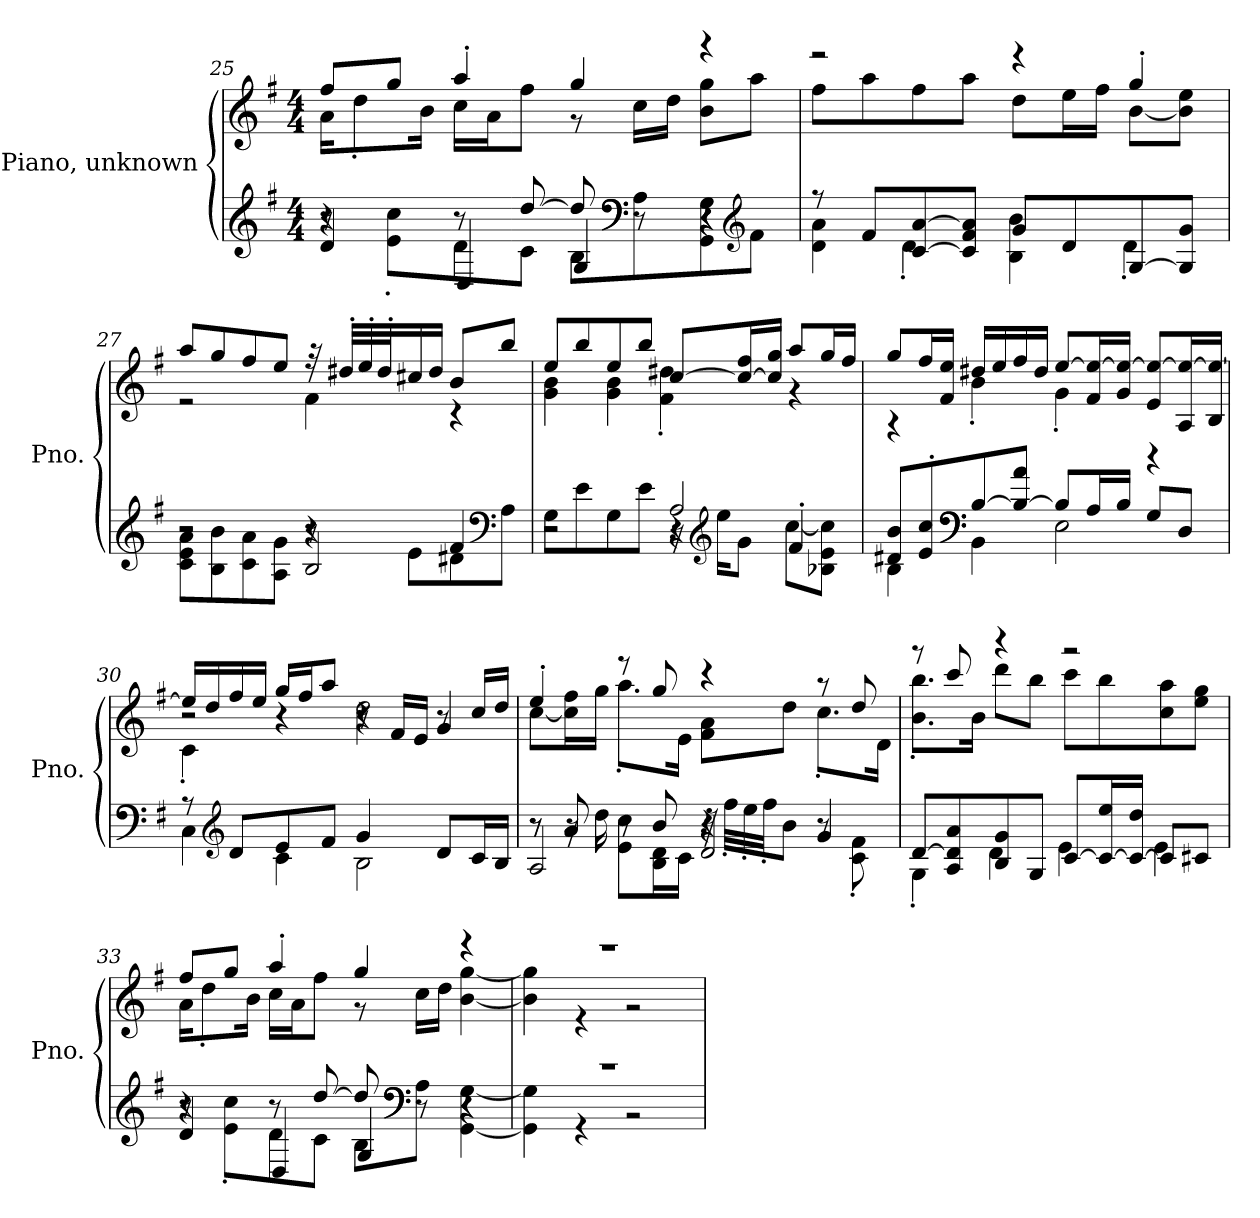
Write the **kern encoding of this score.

**kern	**kern
*part1	*part1
*staff2	*staff1
*I"Piano, unknown	*
*I'Pno.	*
!!LO:LB:g=z
*clefG2	*clefG2
*k[f#]	*k[f#]
*M4/4	*M4/4
=25	=25
*^	*^
*	*^	*	*
4r	8r	4d/	8ff#/L	16a\KL
.	.	.	.	8dd'\
.	8e\' 8cc\'L	.	8gg/J	.
.	.	.	.	16b\Jk
8r	8d\	4D/	4aa'/	16cc\LL
.	.	.	.	16a\J
[8dd/	8c\J	.	.	8ff#\J
8dd/]	8B\L	4G/	4gg/	8r
*clefF4	*	*	*	*
8r	8A\	.	.	16cc\LL
.	.	.	.	16dd\JJ
4r	8GG\ 8G\	4r	4r	8b\ 8gg\L
*clefG2	*	*	*	*
.	8f#\J	.	.	8aa\J
*	*v	*v	*	*
=26	=26	=26	=26
8r	4d\ 4a\	2r	8ff#\L
8f#/L	.	.	8aa\
[8c/ [8a/	4d'\	.	8ff#\
8c/] 8f#/ 8a/]J	.	.	8aa\J
8g/L	4B\ 4b\	4r	8dd\L
8d/	.	.	16ee\L
.	.	.	16ff#\JJ
[8G/	4d'\	4gg'/	[8b\L
8G/] 8g/J	.	.	8b\] 8ee\J
!!LO:PB:g=z	!!
=27	=27	=27	=27
*	*^	*	*
2r	8c\ 8e\ 8a\L	2r	8aa/L	2r
.	8B\ 8b\	.	8gg/	.
.	8c\ 8a\	.	8ff#/	.
.	8A\ 8g\J	.	8ee/J	.
4r	8r	2B/	32r	4f#\
.	.	.	32dd#X'/LLL	.
.	.	.	32ee'/	.
.	.	.	32dd#'/J	.
.	8e\L	.	16cc#X/	.
.	.	.	16dd#/JJ	.
4f#/	8d#X\	.	8b/L	4r
*clefF4	*	*	*	*
.	8A\J	.	8bb/J	.
=28	=28	=28	=28	=28
2r	8G\L	2r	8ee/L	4g\ 4b\
.	8e\	.	8bb/	.
.	8G\	.	8ee/	4g\ 4b\
.	8e\J	.	8bb/J	.
4r	16r	2A/	[8cc/L	4f#\' 4dd#X\'
*clefG2	*	*	*	*
.	16ee\KL	.	.	.
.	8g\J	.	16cc/_ 16ff#/L	.
.	.	.	16cc/] 16gg/JJ	.
4f#'/	[8cc\L	.	8aa/L	4r
.	8B-X\ 8e\ 8cc\]J	.	16gg/L	.
.	.	.	16ff#/JJ	.
*	*v	*v	*	*
!!LO:LB:g=z	!!
=29	=29	=29	=29
8d#X/ 8b/L	4B\	8gg/L	4r
8e/' 8cc/'	.	16ff#/L	.
.	.	16f#/ 16ee/JJ	.
*clefF4	*	*	*
[8B/	4BB\	16dd#X/LL	4b'\
.	.	16ee/	.
8B/_ 8a/J	.	16ff#/	.
.	.	16dd#/JJ	.
8B/L]	2E\	[8ee/L	4g'\
16A/L	.	16f#/ 16ee/_L	.
16B/JJ	.	16g/ 16ee/_JJ	.
8G/L	.	8e/ 8ee/_L	4r
8D/J	.	16A/ 16ee/_L	.
.	.	16B/ 16ee/_JJ	.
=30	=30	=30	=30
*	*	*	*^
8r	4C\	16ee/LL]	4c'\	2r
.	.	16dd/	.	.
*clefG2	*	*	*	*
8d/L	.	16ff#/	.	.
.	.	16ee/JJ	.	.
8e/	4c\	16gg/LL	4r	.
.	.	16ff#/J	.	.
8f#/J	.	8aa/J	.	.
4g/	2B\	8r	2dd\	4r
.	.	16f#/LL	.	.
.	.	16e/JJ	.	.
8d/L	.	8r	.	4g/
16c/L	.	16cc/LL	.	.
16B/JJ	.	16dd/JJ	.	.
*	*	*	*v	*v
!!LO:LB:g=z
=31	=31	=31	=31
*	*^	*	*
8r	8r	2A/	4ee'/	[8cc\L
8a/	16r	.	.	16cc\] 16ff#\L
.	16dd\	.	.	16gg\JJ
8r	8e\ 8cc\L	.	8r	8.aa'\L
8b/	16B\ 16d\L	.	8gg/	.
.	16c\JJ	.	.	16e\Jk
4r	32r	2d/	4r	8f#\ 8a\L
.	32ff#'\LLL	.	.	.
.	32ee'\	.	.	.
.	32ff#'\JJ	.	.	.
.	8b\J	.	.	8dd\J
4g/	8r	.	8r	8.cc'\L
.	8c\' 8f#\'	.	8dd/	.
.	.	.	.	16d\Jk
*	*v	*v	*	*
=32	=32	=32	=32
[8d/L	4G'\	8r	8.b\' 8.bb\'L
8A/ 8d/] 8a/	.	8ccc/	.
.	.	.	16b\Jk
8B/ 8g/	4d\	4r	8ddd\L
8G/J	.	.	8bb\J
[8c/L	4e\	2r	8ccc\L
16c/_ 16ee/L	.	.	8bb\
16c/_ 16dd/JJ	.	.	.
8c/L]	4e\	.	8cc\ 8aa\
8c#X/J	.	.	8ee\ 8gg\J
!!LO:LB:g=z	!!
=33	=33	=33	=33
*	*^	*	*
4r	8r	4d/	8ff#/L	16a\KL
.	.	.	.	8dd'\
.	8e\' 8cc\'L	.	8gg/J	.
.	.	.	.	16b\Jk
8r	8d\	4D/	4aa'/	16cc\LL
.	.	.	.	16a\J
[8dd/	8c\J	.	.	8ff#\J
8dd/]	8B\L	4G/	4gg/	8r
*clefF4	*	*	*	*
8r	8A\J	.	.	16cc\LL
.	.	.	.	16dd\JJ
4r	[4GG\ [4G\	4r	4r	[4b\ [4gg\
*	*v	*v	*	*
=34	=34	=34	=34
1r	4GG\] 4G\]	1r	4b\] 4gg\]
.	4r	.	4r
.	2r	.	2r
*v	*v	*	*
*	*v	*v
=	=
*-	*-
